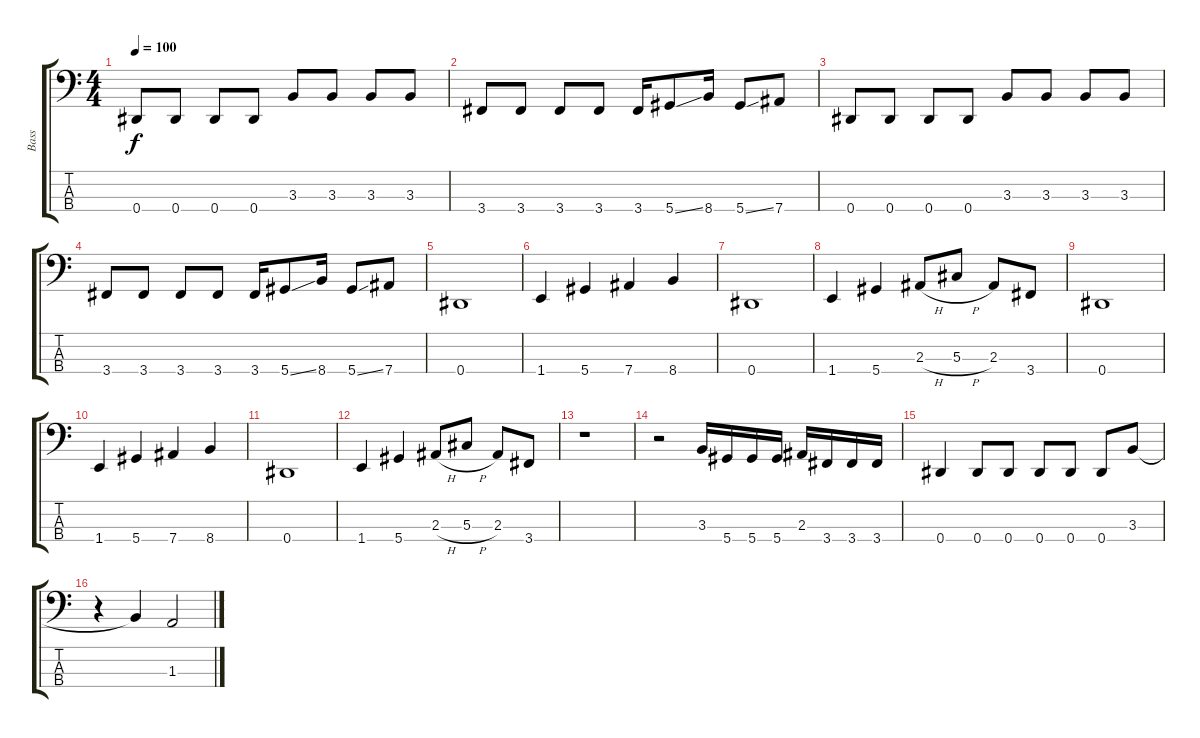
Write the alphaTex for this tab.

\track ("Bass" "Bass") {instrument electricbasspick}
\staff {score tabs}
\tuning (Gb2 Db2 Ab1 Eb1) {hide}
\ts (4 4)
\tempo 100
\clef f4
\ks c
0.4.8{dy f} 0.4.8 0.4.8 0.4.8 3.3.8 3.3.8 3.3.8 3.3.8 |
3.4.8 3.4.8 3.4.8 3.4.8 3.4.16 5.4{ss}.8 8.4.16 5.4{ss}.8 7.4.8 |
0.4.8 0.4.8 0.4.8 0.4.8 3.3.8 3.3.8 3.3.8 3.3.8 |
3.4.8 3.4.8 3.4.8 3.4.8 3.4.16 5.4{ss}.8 8.4.16 5.4{ss}.8 7.4.8 |
0.4.1 |
1.4.4 5.4.4 7.4.4 8.4.4 |
0.4.1 |
1.4.4 5.4.4 2.3{h}.8 5.3{h}.8 2.3.8 3.4.8 |
0.4.1 |
1.4.4 5.4.4 7.4.4 8.4.4 |
0.4.1 |
1.4.4 5.4.4 2.3{h}.8 5.3{h}.8 2.3.8 3.4.8 |
r.1 |
r.2 3.3.16 5.4.16 5.4.16 5.4.16 2.3.16 3.4.16 3.4.16 3.4.16 |
0.4.4 0.4.8 0.4.8 0.4.8 0.4.8 0.4.8 3.3.8 |
r.4 3.3{t}.4 1.3.2
